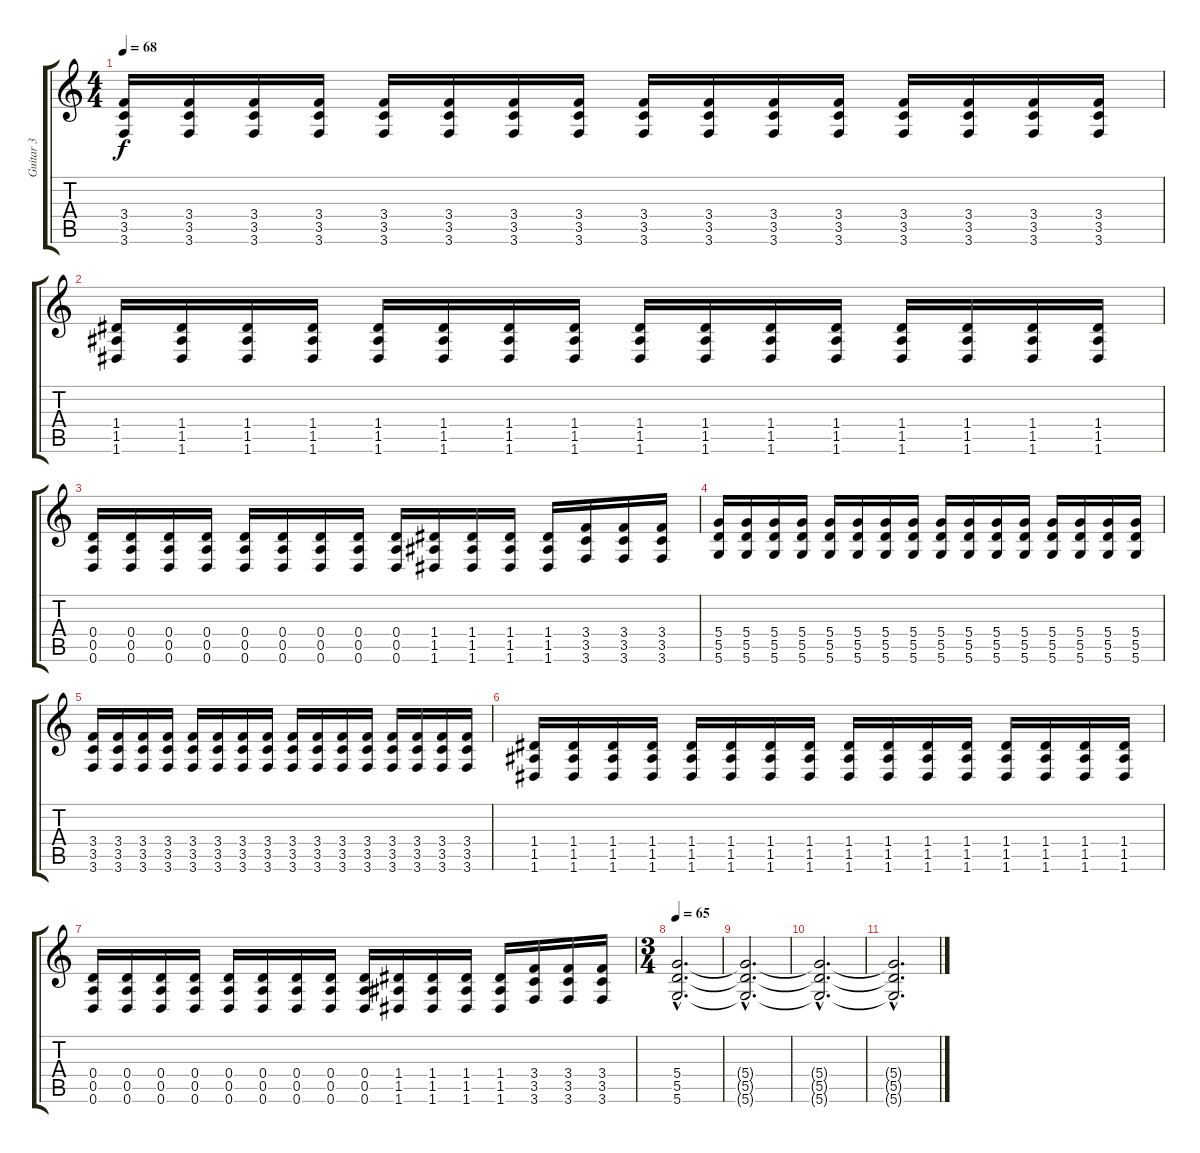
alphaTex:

\track ("Guitar 3" "Guitar 3") {instrument distortionguitar}
\staff {score tabs}
\tuning (E4 B3 G3 D3 A2 D2) {hide}
\ts (4 4)
\tempo 68
\clef g2
\ks c
(3.4 3.5 3.6).16{dy f} (3.4 3.5 3.6).16 (3.4 3.5 3.6).16 (3.4 3.5 3.6).16 (3.4 3.5 3.6).16 (3.4 3.5 3.6).16 (3.4 3.5 3.6).16 (3.4 3.5 3.6).16 (3.4 3.5 3.6).16 (3.4 3.5 3.6).16 (3.4 3.5 3.6).16 (3.4 3.5 3.6).16 (3.4 3.5 3.6).16 (3.4 3.5 3.6).16 (3.4 3.5 3.6).16 (3.4 3.5 3.6).16 |
(1.4 1.5 1.6).16 (1.4 1.5 1.6).16 (1.4 1.5 1.6).16 (1.4 1.5 1.6).16 (1.4 1.5 1.6).16 (1.4 1.5 1.6).16 (1.4 1.5 1.6).16 (1.4 1.5 1.6).16 (1.4 1.5 1.6).16 (1.4 1.5 1.6).16 (1.4 1.5 1.6).16 (1.4 1.5 1.6).16 (1.4 1.5 1.6).16 (1.4 1.5 1.6).16 (1.4 1.5 1.6).16 (1.4 1.5 1.6).16 |
(0.4 0.5 0.6).16 (0.4 0.5 0.6).16 (0.4 0.5 0.6).16 (0.4 0.5 0.6).16 (0.4 0.5 0.6).16 (0.4 0.5 0.6).16 (0.4 0.5 0.6).16 (0.4 0.5 0.6).16 (0.4 0.5 0.6).16 (1.4 1.5 1.6).16 (1.4 1.5 1.6).16 (1.4 1.5 1.6).16 (1.4 1.5 1.6).16 (3.4 3.5 3.6).16 (3.4 3.5 3.6).16 (3.4 3.5 3.6).16 |
(5.4 5.5 5.6).16 (5.4 5.5 5.6).16 (5.4 5.5 5.6).16 (5.4 5.5 5.6).16 (5.4 5.5 5.6).16 (5.4 5.5 5.6).16 (5.4 5.5 5.6).16 (5.4 5.5 5.6).16 (5.4 5.5 5.6).16 (5.4 5.5 5.6).16 (5.4 5.5 5.6).16 (5.4 5.5 5.6).16 (5.4 5.5 5.6).16 (5.4 5.5 5.6).16 (5.4 5.5 5.6).16 (5.4 5.5 5.6).16 |
(3.4 3.5 3.6).16 (3.4 3.5 3.6).16 (3.4 3.5 3.6).16 (3.4 3.5 3.6).16 (3.4 3.5 3.6).16 (3.4 3.5 3.6).16 (3.4 3.5 3.6).16 (3.4 3.5 3.6).16 (3.4 3.5 3.6).16 (3.4 3.5 3.6).16 (3.4 3.5 3.6).16 (3.4 3.5 3.6).16 (3.4 3.5 3.6).16 (3.4 3.5 3.6).16 (3.4 3.5 3.6).16 (3.4 3.5 3.6).16 |
(1.4 1.5 1.6).16 (1.4 1.5 1.6).16 (1.4 1.5 1.6).16 (1.4 1.5 1.6).16 (1.4 1.5 1.6).16 (1.4 1.5 1.6).16 (1.4 1.5 1.6).16 (1.4 1.5 1.6).16 (1.4 1.5 1.6).16 (1.4 1.5 1.6).16 (1.4 1.5 1.6).16 (1.4 1.5 1.6).16 (1.4 1.5 1.6).16 (1.4 1.5 1.6).16 (1.4 1.5 1.6).16 (1.4 1.5 1.6).16 |
(0.4 0.5 0.6).16 (0.4 0.5 0.6).16 (0.4 0.5 0.6).16 (0.4 0.5 0.6).16 (0.4 0.5 0.6).16 (0.4 0.5 0.6).16 (0.4 0.5 0.6).16 (0.4 0.5 0.6).16 (0.4 0.5 0.6).16 (1.4 1.5 1.6).16 (1.4 1.5 1.6).16 (1.4 1.5 1.6).16 (1.4 1.5 1.6).16 (3.4 3.5 3.6).16 (3.4 3.5 3.6).16 (3.4 3.5 3.6).16 |
\ts (3 4)
\tempo 65
(5.4{hac} 5.5{hac} 5.6{hac}).2{d} |
(5.4{hac t} 5.5{hac t} 5.6{hac t}).2{d volume 6} |
(5.4{hac t} 5.5{hac t} 5.6{hac t}).2{d} |
(5.4{hac t} 5.5{hac t} 5.6{hac t}).2{d}
